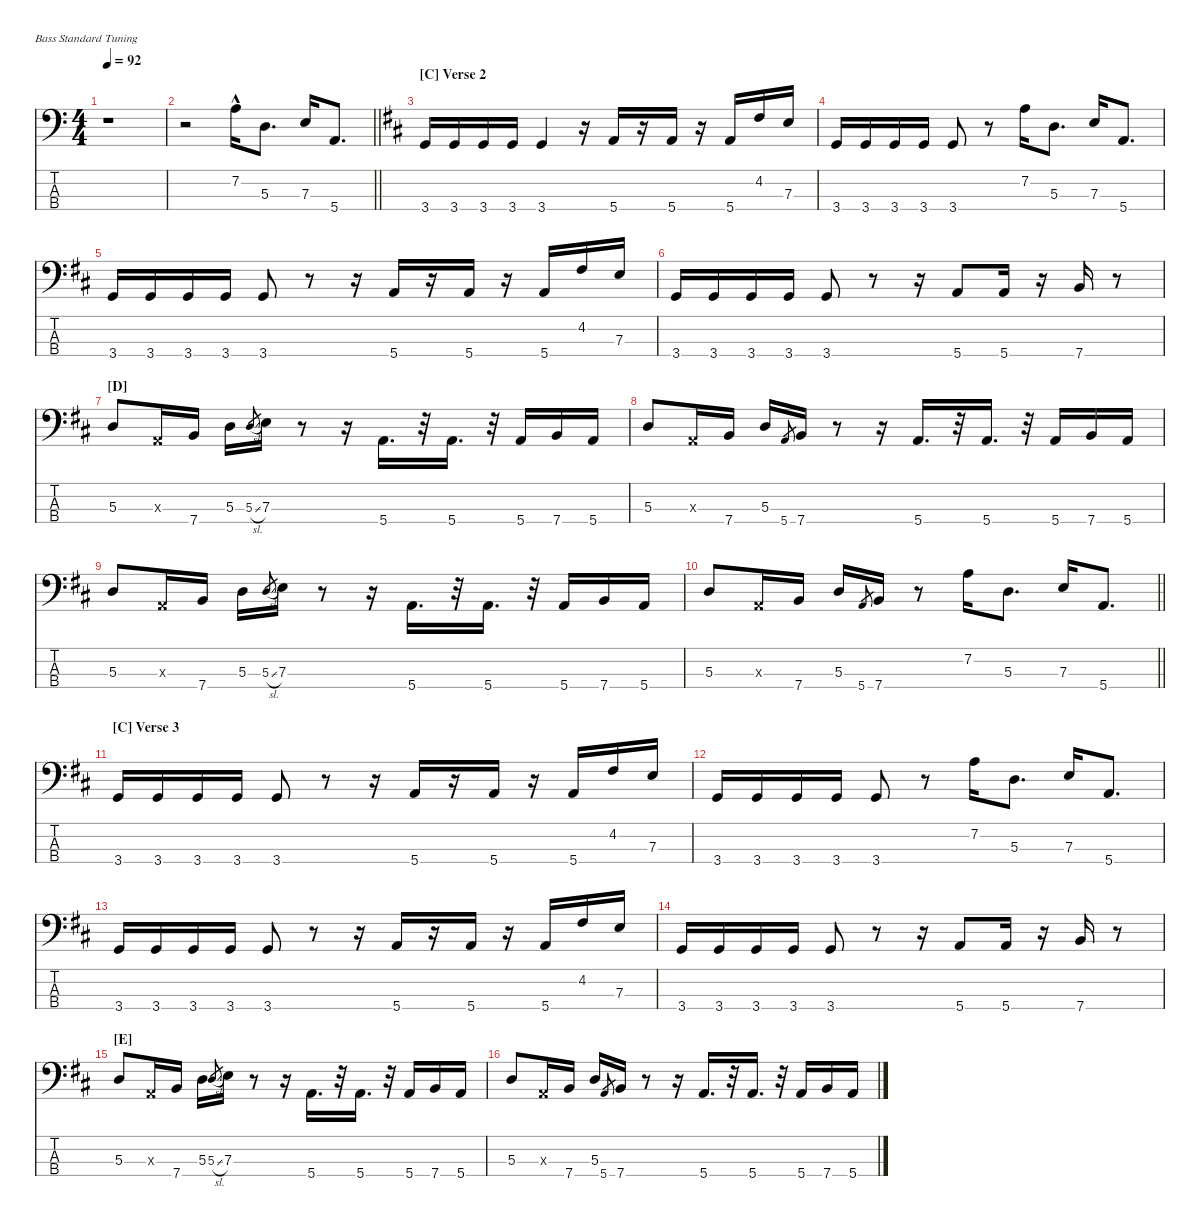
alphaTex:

\hideDynamics
\bracketExtendMode nobrackets
\singleTrackTrackNamePolicy hidden
\multiTrackTrackNamePolicy hidden
\firstSystemTrackNameMode fullname
\firstSystemTrackNameOrientation horizontal
\otherSystemsTrackNameOrientation horizontal
\track ("Bass" "E-Bass") {instrument electricbassfinger}
\staff {score tabs}
\tuning (G2 D2 A1 E1)
\ts (4 4)
\tempo 92
\clef f4
\ks c
r.1{dy f beam Down} |
\barLineRight lightlight
r.2{beam Down} 7.2{hac}.16{beam Down} 5.3.8{d beam Down} 7.3.16{beam Up} 5.4.8{d beam Up} |
\section ("C" "Verse 2")
\ks d
3.4{acc forcenatural}.16{beam Up} 3.4{acc forcenatural}.16{beam Up} 3.4{acc forcenatural}.16{beam Up} 3.4{acc forcenatural}.16{beam Up} 3.4{acc forcenatural}.4{beam Up} r.16{beam Up} 5.4{acc forcenatural}.16{beam Up} r.16{beam Up} 5.4{acc forcenatural}.16{beam Up} r.16{beam Up} 5.4{acc forcenatural}.16{beam Up} 4.2{acc #}.16{beam Up} 7.3{acc forcenatural}.16{beam Up} |
3.4{acc forcenatural}.16{beam Up} 3.4{acc forcenatural}.16{beam Up} 3.4{acc forcenatural}.16{beam Up} 3.4{acc forcenatural}.16{beam Up} 3.4{acc forcenatural}.8{beam Up} r.8{beam Up} 7.2{acc forcenatural}.16{beam Down} 5.3{acc forcenatural}.8{d beam Down} 7.3{acc forcenatural}.16{beam Up} 5.4{acc forcenatural}.8{d beam Up} |
3.4{acc forcenatural}.16{beam Up} 3.4{acc forcenatural}.16{beam Up} 3.4{acc forcenatural}.16{beam Up} 3.4{acc forcenatural}.16{beam Up} 3.4{acc forcenatural}.8{beam Up} r.8{beam Up} r.16{beam Up} 5.4{acc forcenatural}.16{beam Up} r.16{beam Up} 5.4{acc forcenatural}.16{beam Up} r.16{beam Up} 5.4{acc forcenatural}.16{beam Up} 4.2{acc #}.16{beam Up} 7.3{acc forcenatural}.16{beam Up} |
3.4{acc forcenatural}.16{beam Up} 3.4{acc forcenatural}.16{beam Up} 3.4{acc forcenatural}.16{beam Up} 3.4{acc forcenatural}.16{beam Up} 3.4{acc forcenatural}.8{beam Up} r.8{beam Up} r.16{beam Up} 5.4{acc forcenatural}.8{beam Up} 5.4{acc forcenatural}.16{beam Up} r.16{beam Up} 7.4{acc forcenatural}.16{beam Up} r.8{beam Up} |
\section ("D" "")
5.3{acc forcenatural}.8{beam Up} 0.3{x acc forcenatural}.16{beam Up} 7.4{acc forcenatural}.16{beam Up} 5.3{acc forcenatural}.16{beam Down} 5.3{sl acc forcenatural}.8{gr dy mf beam Up} 7.3{acc forcenatural}.16{dy f beam Down} r.8{beam Down} r.16{beam Down} 5.4{acc forcenatural}.16{d beam Up} r.32{beam Up} 5.4{acc forcenatural}.16{d beam Up} r.32{beam Up} 5.4{acc forcenatural}.16{beam Up} 7.4{acc forcenatural}.16{beam Up} 5.4{acc forcenatural}.16{beam Up} |
5.3{acc forcenatural}.8{beam Up} 0.3{x acc forcenatural}.16{beam Up} 7.4{acc forcenatural}.16{beam Up} 5.3{acc forcenatural}.16{beam Up} 5.4{acc forcenatural}.8{gr dy mf beam Up} 7.4{acc forcenatural}.16{dy f beam Up} r.8{beam Up} r.16{beam Up} 5.4{acc forcenatural}.16{d beam Up} r.32{beam Up} 5.4{acc forcenatural}.16{d beam Up} r.32{beam Up} 5.4{acc forcenatural}.16{beam Up} 7.4{acc forcenatural}.16{beam Up} 5.4{acc forcenatural}.16{beam Up} |
5.3{acc forcenatural}.8{beam Up} 0.3{x acc forcenatural}.16{beam Up} 7.4{acc forcenatural}.16{beam Up} 5.3{acc forcenatural}.16{beam Down} 5.3{sl acc forcenatural}.8{gr dy mf beam Up} 7.3{acc forcenatural}.16{dy f beam Down} r.8{beam Down} r.16{beam Down} 5.4{acc forcenatural}.16{d beam Up} r.32{beam Up} 5.4{acc forcenatural}.16{d beam Up} r.32{beam Up} 5.4{acc forcenatural}.16{beam Up} 7.4{acc forcenatural}.16{beam Up} 5.4{acc forcenatural}.16{beam Up} |
\barLineRight lightlight
5.3{acc forcenatural}.8{beam Up} 0.3{x acc forcenatural}.16{beam Up} 7.4{acc forcenatural}.16{beam Up} 5.3{acc forcenatural}.16{beam Up} 5.4{acc forcenatural}.8{gr dy mf beam Up} 7.4{acc forcenatural}.16{dy f beam Up} r.8{beam Up} 7.2{acc forcenatural}.16{beam Down} 5.3{acc forcenatural}.8{d beam Down} 7.3{acc forcenatural}.16{beam Up} 5.4{acc forcenatural}.8{d beam Up} |
\section ("C" "Verse 3")
3.4{acc forcenatural}.16{beam Up} 3.4{acc forcenatural}.16{beam Up} 3.4{acc forcenatural}.16{beam Up} 3.4{acc forcenatural}.16{beam Up} 3.4{acc forcenatural}.8{beam Up} r.8{beam Up} r.16{beam Up} 5.4{acc forcenatural}.16{beam Up} r.16{beam Up} 5.4{acc forcenatural}.16{beam Up} r.16{beam Up} 5.4{acc forcenatural}.16{beam Up} 4.2{acc #}.16{beam Up} 7.3{acc forcenatural}.16{beam Up} |
3.4{acc forcenatural}.16{beam Up} 3.4{acc forcenatural}.16{beam Up} 3.4{acc forcenatural}.16{beam Up} 3.4{acc forcenatural}.16{beam Up} 3.4{acc forcenatural}.8{beam Up} r.8{beam Up} 7.2{acc forcenatural}.16{beam Down} 5.3{acc forcenatural}.8{d beam Down} 7.3{acc forcenatural}.16{beam Up} 5.4{acc forcenatural}.8{d beam Up} |
3.4{acc forcenatural}.16{beam Up} 3.4{acc forcenatural}.16{beam Up} 3.4{acc forcenatural}.16{beam Up} 3.4{acc forcenatural}.16{beam Up} 3.4{acc forcenatural}.8{beam Up} r.8{beam Up} r.16{beam Up} 5.4{acc forcenatural}.16{beam Up} r.16{beam Up} 5.4{acc forcenatural}.16{beam Up} r.16{beam Up} 5.4{acc forcenatural}.16{beam Up} 4.2{acc #}.16{beam Up} 7.3{acc forcenatural}.16{beam Up} |
3.4{acc forcenatural}.16{beam Up} 3.4{acc forcenatural}.16{beam Up} 3.4{acc forcenatural}.16{beam Up} 3.4{acc forcenatural}.16{beam Up} 3.4{acc forcenatural}.8{beam Up} r.8{beam Up} r.16{beam Up} 5.4{acc forcenatural}.8{beam Up} 5.4{acc forcenatural}.16{beam Up} r.16{beam Up} 7.4{acc forcenatural}.16{beam Up} r.8{beam Up} |
\section ("E" "")
5.3{acc forcenatural}.8{beam Up} 0.3{x acc forcenatural}.16{beam Up} 7.4{acc forcenatural}.16{beam Up} 5.3{acc forcenatural}.16{beam Down} 5.3{sl acc forcenatural}.8{gr dy mf beam Up} 7.3{acc forcenatural}.16{dy f beam Down} r.8{beam Down} r.16{beam Down} 5.4{acc forcenatural}.16{d beam Up} r.32{beam Up} 5.4{acc forcenatural}.16{d beam Up} r.32{beam Up} 5.4{acc forcenatural}.16{beam Up} 7.4{acc forcenatural}.16{beam Up} 5.4{acc forcenatural}.16{beam Up} |
5.3{acc forcenatural}.8{beam Up} 0.3{x acc forcenatural}.16{beam Up} 7.4{acc forcenatural}.16{beam Up} 5.3{acc forcenatural}.16{beam Up} 5.4{acc forcenatural}.8{gr dy mf beam Up} 7.4{acc forcenatural}.16{dy f beam Up} r.8{beam Up} r.16{beam Up} 5.4{acc forcenatural}.16{d beam Up} r.32{beam Up} 5.4{acc forcenatural}.16{d beam Up} r.32{beam Up} 5.4{acc forcenatural}.16{beam Up} 7.4{acc forcenatural}.16{beam Up} 5.4{acc forcenatural}.16{beam Up}
